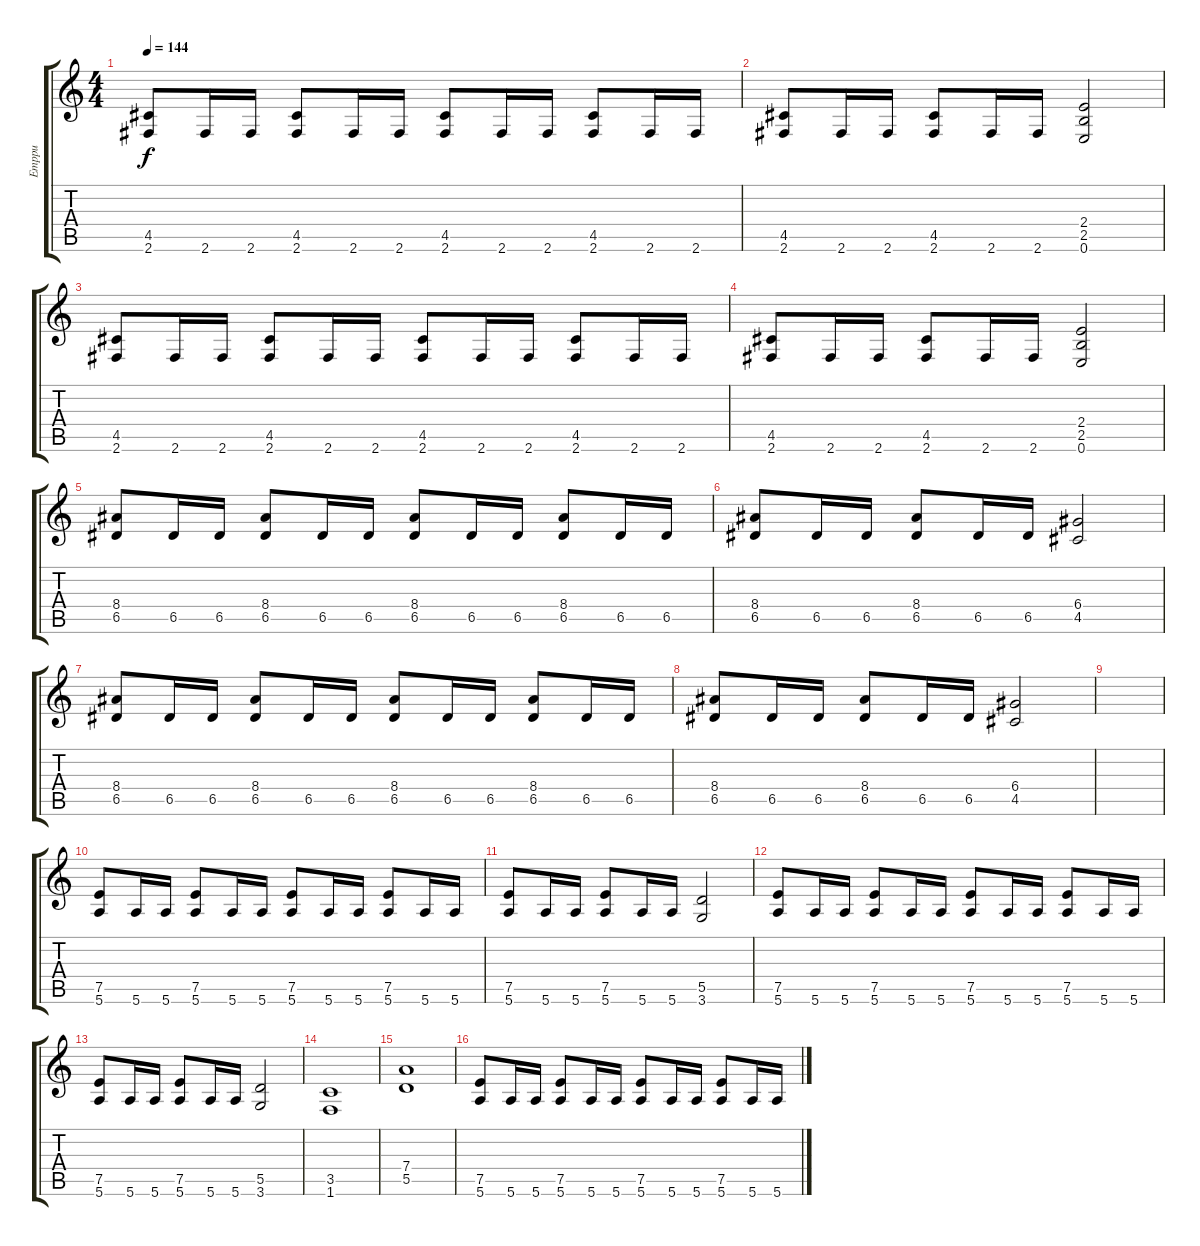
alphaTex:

\track ("Emppu" "Emppu") {instrument overdrivenguitar}
\staff {score tabs}
\tuning (E4 B3 G3 D3 A2 E2) {hide}
\ts (4 4)
\tempo 144
\clef g2
\ks c
(4.5 2.6).8{dy f} 2.6.16 2.6.16 (4.5 2.6).8 2.6.16 2.6.16 (4.5 2.6).8 2.6.16 2.6.16 (4.5 2.6).8 2.6.16 2.6.16 |
(4.5 2.6).8 2.6.16 2.6.16 (4.5 2.6).8 2.6.16 2.6.16 (2.4 2.5 0.6).2 |
(4.5 2.6).8 2.6.16 2.6.16 (4.5 2.6).8 2.6.16 2.6.16 (4.5 2.6).8 2.6.16 2.6.16 (4.5 2.6).8 2.6.16 2.6.16 |
(4.5 2.6).8 2.6.16 2.6.16 (4.5 2.6).8 2.6.16 2.6.16 (2.4 2.5 0.6).2 |
(8.4 6.5).8 6.5.16 6.5.16 (8.4 6.5).8 6.5.16 6.5.16 (8.4 6.5).8 6.5.16 6.5.16 (8.4 6.5).8 6.5.16 6.5.16 |
(8.4 6.5).8 6.5.16 6.5.16 (8.4 6.5).8 6.5.16 6.5.16 (6.4 4.5).2 |
(8.4 6.5).8 6.5.16 6.5.16 (8.4 6.5).8 6.5.16 6.5.16 (8.4 6.5).8 6.5.16 6.5.16 (8.4 6.5).8 6.5.16 6.5.16 |
(8.4 6.5).8 6.5.16 6.5.16 (8.4 6.5).8 6.5.16 6.5.16 (6.4 4.5).2 |
|
(7.5 5.6).8 5.6.16 5.6.16 (7.5 5.6).8 5.6.16 5.6.16 (7.5 5.6).8 5.6.16 5.6.16 (7.5 5.6).8 5.6.16 5.6.16 |
(7.5 5.6).8 5.6.16 5.6.16 (7.5 5.6).8 5.6.16 5.6.16 (5.5 3.6).2 |
(7.5 5.6).8 5.6.16 5.6.16 (7.5 5.6).8 5.6.16 5.6.16 (7.5 5.6).8 5.6.16 5.6.16 (7.5 5.6).8 5.6.16 5.6.16 |
(7.5 5.6).8 5.6.16 5.6.16 (7.5 5.6).8 5.6.16 5.6.16 (5.5 3.6).2 |
(3.5 1.6).1 |
(7.4 5.5).1 |
(7.5 5.6).8 5.6.16 5.6.16 (7.5 5.6).8 5.6.16 5.6.16 (7.5 5.6).8 5.6.16 5.6.16 (7.5 5.6).8 5.6.16 5.6.16
